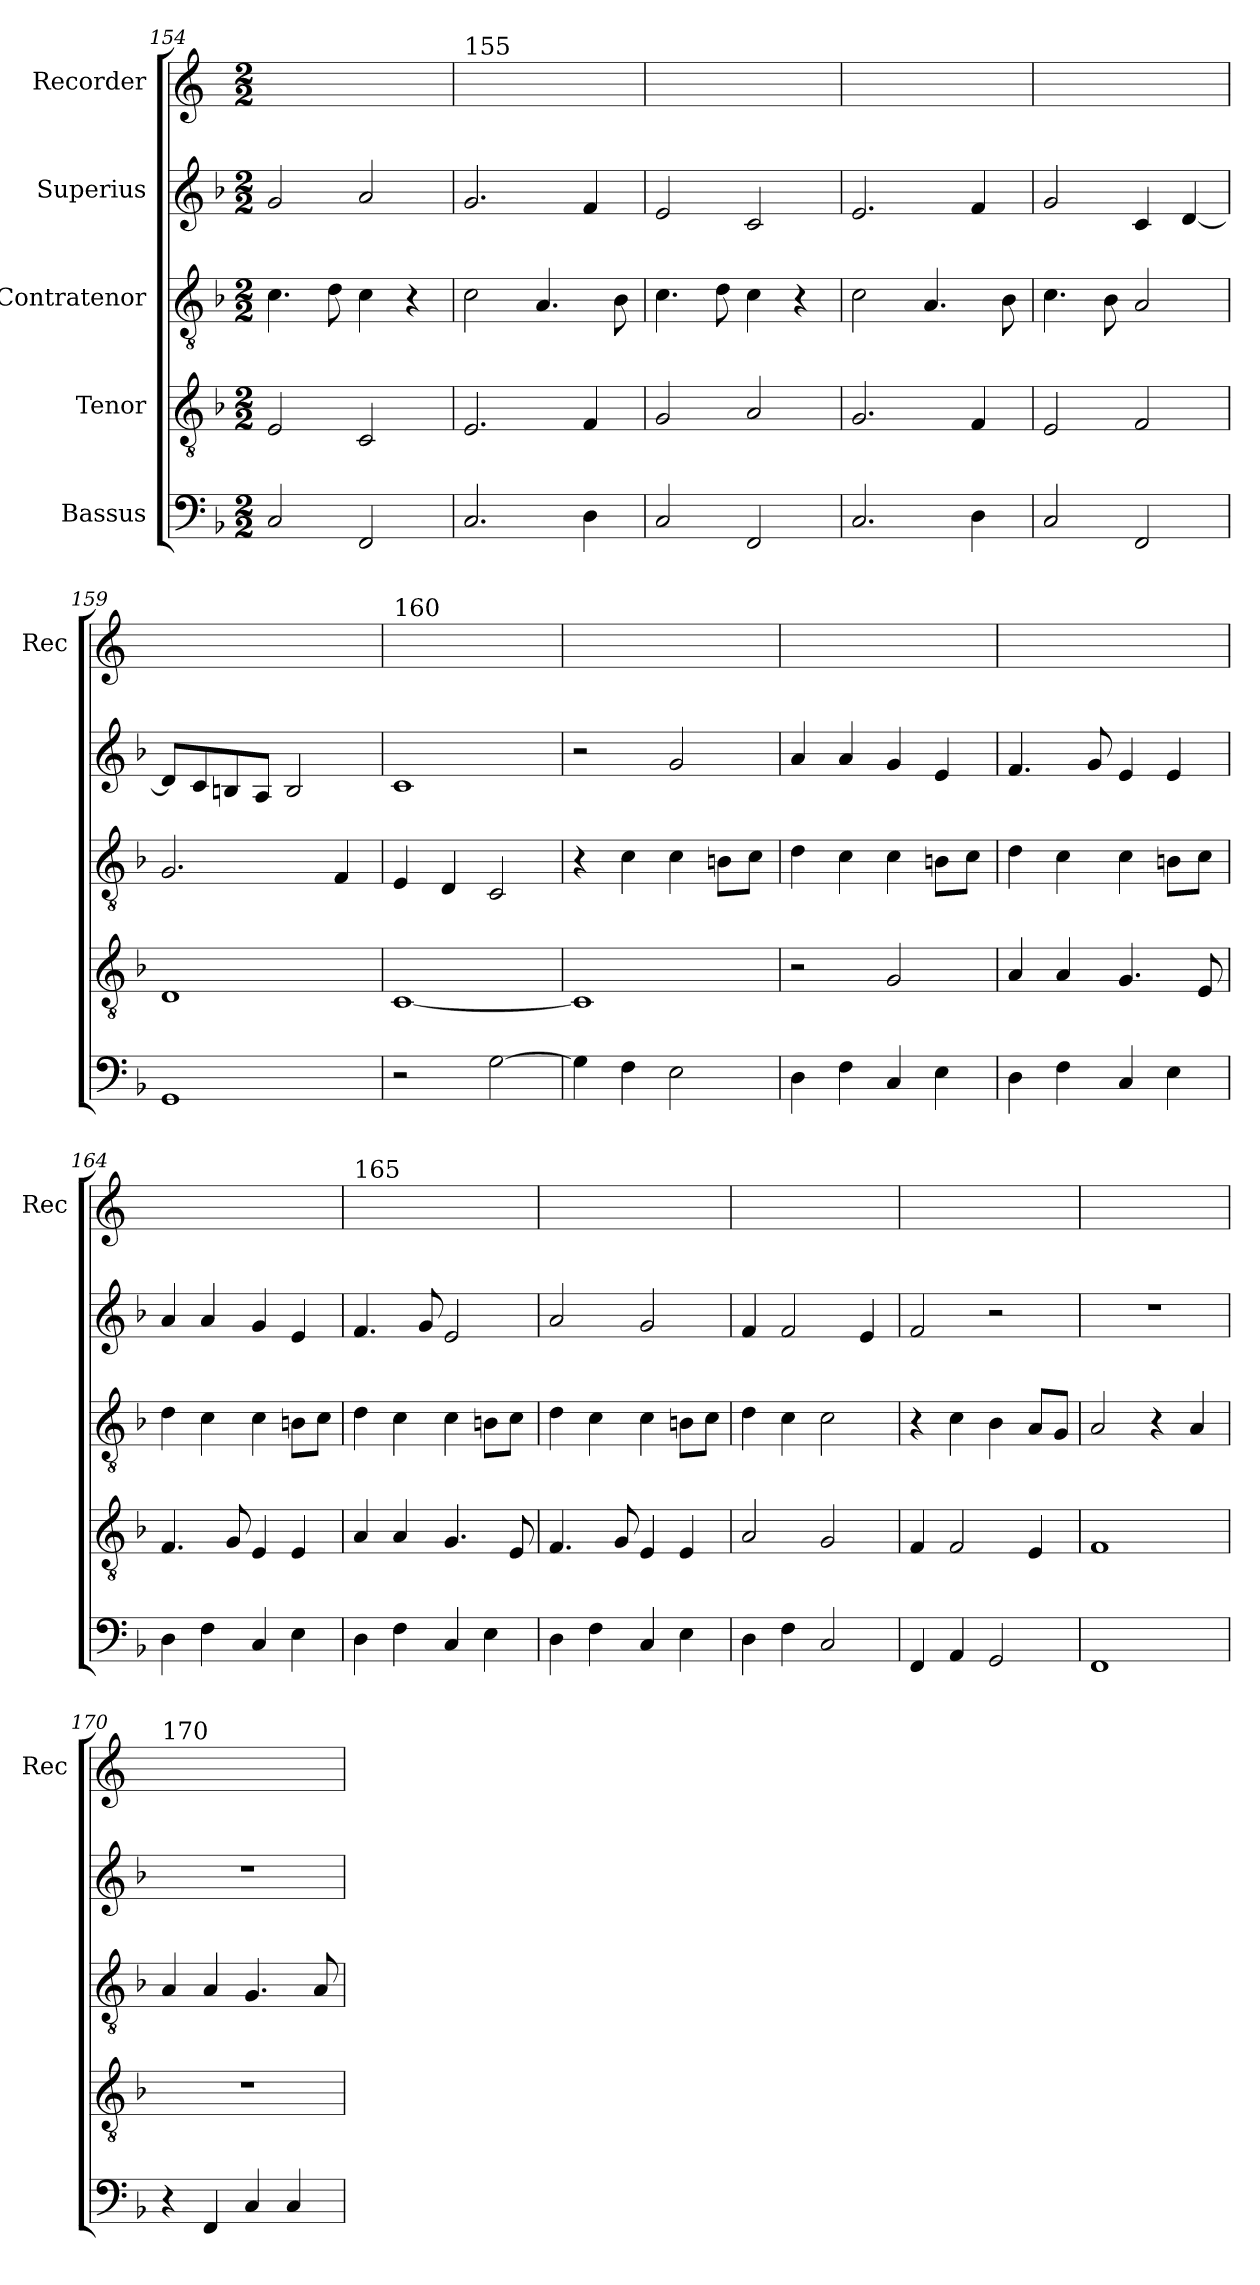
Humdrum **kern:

**kern	**kern	**kern	**kern	**kern
*part5	*part4	*part3	*part2	*part1
*staff5	*staff4	*staff3	*staff2	*staff1
*I"Bassus	*I"Tenor	*I"Contratenor	*I"Superius	*I"Recorder
*	*	*	*	*I'Rec
*clefF4	*clefGv2	*clefGv2	*clefG2	*clefG2
*k[b-]	*k[b-]	*k[b-]	*k[b-]	*k[]
*M2/2	*M2/2	*M2/2	*M2/2	*M2/2
=154	=154	=154	=154	=154
2C/	2E/	4.c\	2g/	1ryy
.	.	8d\	.	.
2FF/	2C/	4c\	2a/	.
.	.	4r	.	.
=155	=155	=155	=155	=155
!	!	!	!	!LO:TX:a:t=155
2.C/	2.E/	2c\	2.g/	1ryy
.	.	4.A/	.	.
4D\	4F/	.	4f/	.
.	.	8B-\	.	.
=156	=156	=156	=156	=156
2C/	2G/	4.c\	2e/	1ryy
.	.	8d\	.	.
2FF/	2A/	4c\	2c/	.
.	.	4r	.	.
!!LO:LB:g=z
=157	=157	=157	=157	=157
2.C/	2.G/	2c\	2.e/	1ryy
.	.	4.A/	.	.
4D\	4F/	.	4f/	.
.	.	8B-\	.	.
=158	=158	=158	=158	=158
2C/	2E/	4.c\	2g/	1ryy
.	.	8B-\	.	.
2FF/	2F/	2A/	4c/	.
.	.	.	[4d/	.
=159	=159	=159	=159	=159
1GG	1D	2.G/	8d/L]	1ryy
.	.	.	8c/	.
.	.	.	8Bn/	.
.	.	.	8A/J	.
.	.	.	2B/	.
.	.	4F/	.	.
=160	=160	=160	=160	=160
!	!	!	!	!LO:TX:a:t=160
2r	[1C	4E/	1c	1ryy
.	.	4D/	.	.
[2G\	.	2C/	.	.
=161	=161	=161	=161	=161
4G\]	1C]	4r	2r	1ryy
4F\	.	4c\	.	.
2E\	.	4c\	2g/	.
.	.	8Bn\L	.	.
.	.	8c\J	.	.
=162	=162	=162	=162	=162
4D\	2r	4d\	4a/	1ryy
4F\	.	4c\	4a/	.
4C/	2G/	4c\	4g/	.
4E\	.	8Bn\L	4e/	.
.	.	8c\J	.	.
=163	=163	=163	=163	=163
4D\	4A/	4d\	4.f/	1ryy
4F\	4A/	4c\	.	.
.	.	.	8g/	.
4C/	4.G/	4c\	4e/	.
4E\	.	8Bn\L	4e/	.
.	8E/	8c\J	.	.
!!LO:LB:g=z
=164	=164	=164	=164	=164
4D\	4.F/	4d\	4a/	1ryy
4F\	.	4c\	4a/	.
.	8G/	.	.	.
4C/	4E/	4c\	4g/	.
4E\	4E/	8Bn\L	4e/	.
.	.	8c\J	.	.
=165	=165	=165	=165	=165
!	!	!	!	!LO:TX:a:t=165
4D\	4A/	4d\	4.f/	1ryy
4F\	4A/	4c\	.	.
.	.	.	8g/	.
4C/	4.G/	4c\	2e/	.
4E\	.	8Bn\L	.	.
.	8E/	8c\J	.	.
=166	=166	=166	=166	=166
4D\	4.F/	4d\	2a/	1ryy
4F\	.	4c\	.	.
.	8G/	.	.	.
4C/	4E/	4c\	2g/	.
4E\	4E/	8Bn\L	.	.
.	.	8c\J	.	.
=167	=167	=167	=167	=167
4D\	2A/	4d\	4f/	1ryy
4F\	.	4c\	2f/	.
2C/	2G/	2c\	.	.
.	.	.	4e/	.
=168	=168	=168	=168	=168
4FF/	4F/	4r	2f/	1ryy
4AA/	2F/	4c\	.	.
2GG/	.	4B-\	2r	.
.	4E/	8A/L	.	.
.	.	8G/J	.	.
=169	=169	=169	=169	=169
1FF	1F	2A/	1r	1ryy
.	.	4r	.	.
.	.	4A/	.	.
!!LO:PB:g=z
=170	=170	=170	=170	=170
!	!	!	!	!LO:TX:a:t=170
4r	1r	4A/	1r	1ryy
4FF/	.	4A/	.	.
4C/	.	4.G/	.	.
4C/	.	.	.	.
.	.	8A/	.	.
=	=	=	=	=
*-	*-	*-	*-	*-
